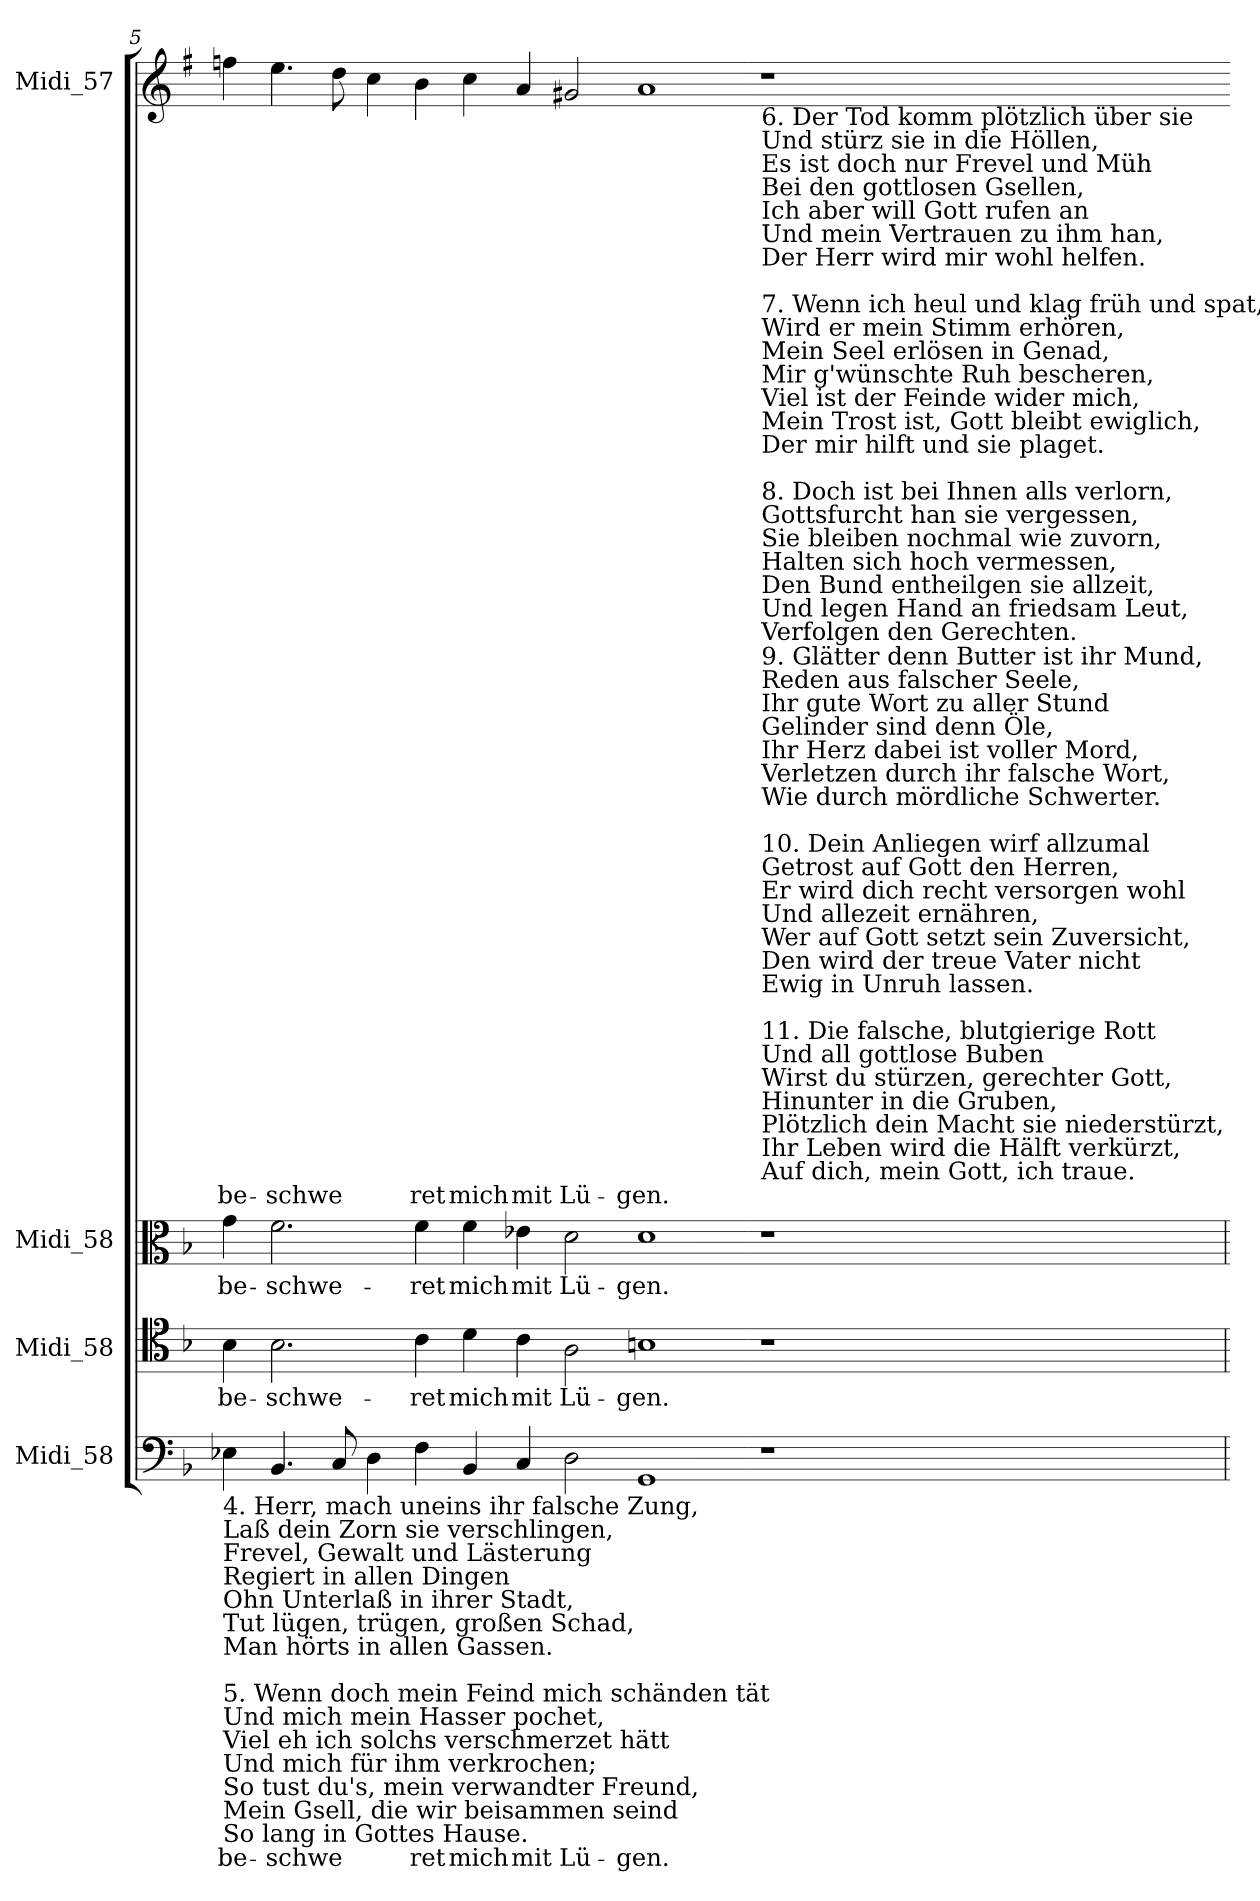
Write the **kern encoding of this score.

**kern	**text	**kern	**text	**kern	**text	**kern	**text
*part4	*part4	*part3	*part3	*part2	*part2	*part1	*part1
*staff4	*staff4	*staff3	*staff3	*staff2	*staff2	*staff1	*staff1
*I"Midi_58	*	*I"Midi_58	*	*I"Midi_58	*	*I"Midi_57	*
*clefF4	*	*clefC4	*	*clefC3	*	*clefG2	*
*	*	*	*	*	*	*ITrd1c2	*
*k[b-]	*	*k[b-]	*	*k[b-]	*	*k[b-]	*
*F:	*	*F:	*	*F:	*	*F:	*
=5	=5	=5	=5	=5	=5	=5	=5
!LO:TX:b:t=4. Herr, mach uneins ihr falsche Zung,\nLaß dein Zorn sie verschlingen,\nFrevel, Gewalt und Lästerung\nRegiert in allen Dingen\nOhn Unterlaß in ihrer Stadt,\nTut lügen, trügen, großen Schad,\nMan hörts in allen Gassen.\n\n5. Wenn doch mein Feind mich schänden tät\nUnd mich mein Hasser pochet,\nViel eh ich solchs verschmerzet hätt\nUnd mich für ihm verkrochen;\nSo tust du's, mein verwandter Freund,\nMein Gsell, die wir beisammen seind\nSo lang in Gottes Hause.	!	!	!	!	!	!	!
!	!LO:LY:b	!	!LO:LY:b	!	!LO:LY:b	!	!LO:LY:b
4E-X	be-	4B-	be-	4g	be-	4ee-X	be-
!	!LO:LY:b	!	!LO:LY:b	!	!LO:LY:b	!	!LO:LY:b
4.BB-	-schwe	2.B-	-schwe-	2.f	-schwe-	4.dd	-schwe
8C	.	.	.	.	.	8cc	.
4D	.	.	.	.	.	4b-	.
!	!LO:LY:b	!	!LO:LY:b	!	!LO:LY:b	!	!LO:LY:b
4F	ret	4c	-ret	4f	-ret	4a	ret
!	!LO:LY:b	!	!LO:LY:b	!	!LO:LY:b	!	!LO:LY:b
4BB-	mich	4d	mich	4f	mich	4b-	mich
!	!LO:LY:b	!	!LO:LY:b	!	!LO:LY:b	!	!LO:LY:b
4C	mit	4c	mit	4e-X	mit	4g	mit
!	!LO:LY:b	!	!LO:LY:b	!	!LO:LY:b	!	!LO:LY:b
2D	Lü-	2A	Lü-	2d	Lü-	2f#X	Lü-
!	!LO:LY:b	!	!LO:LY:b	!	!LO:LY:b	!	!LO:LY:b
1GG	-gen.	1Bn	-gen.	1d	-gen.	1g	-gen.
!!LO:LB:g=z
=6-	=6-	=6-	=6-	=6-	=6-	=6-	=6-
!	!	!	!	!	!	!LO:TX:b:t=6. Der Tod komm plötzlich über sie\nUnd stürz sie in die Höllen,\nEs ist doch nur Frevel und Müh\nBei den gottlosen Gsellen,\nIch aber will Gott rufen an\nUnd mein Vertrauen zu ihm han,\nDer Herr wird mir wohl helfen.\n\n7. Wenn ich heul und klag früh und spat,\nWird er mein Stimm erhören,\nMein Seel erlösen in Genad,\nMir g'wünschte Ruh bescheren,\nViel ist der Feinde wider mich,\nMein Trost ist, Gott bleibt ewiglich,\nDer mir hilft und sie plaget.\n\n8. Doch ist bei Ihnen alls verlorn,\nGottsfurcht han sie vergessen,\nSie bleiben nochmal wie zuvorn,\nHalten sich hoch vermessen,\nDen Bund entheilgen sie allzeit,\nUnd legen Hand an friedsam Leut,\nVerfolgen den Gerechten.	!
!	!	!	!	!	!	!LO:TX:b:t=9. Glätter denn Butter ist ihr Mund,\nReden aus falscher Seele,\nIhr gute Wort zu aller Stund\nGelinder sind denn Öle,\nIhr Herz dabei ist voller Mord,\nVerletzen durch ihr falsche Wort,\nWie durch mördliche Schwerter.\n\n10. Dein Anliegen wirf allzumal\nGetrost auf Gott den Herren,\nEr wird dich recht versorgen wohl\nUnd allezeit ernähren,\nWer auf Gott setzt sein Zuversicht,\nDen wird der treue Vater nicht\nEwig in Unruh lassen.\n\n11. Die falsche, blutgierige Rott\nUnd all gottlose Buben\nWirst du stürzen, gerechter Gott,\nHinunter in die Gruben,\nPlötzlich dein Macht sie niederstürzt,\nIhr Leben wird die Hälft verkürzt,\nAuf dich, mein Gott, ich traue.	!
1r	.	1r	.	1r	.	1r	.
=	=-	=	=-	=	=-	=-	=-
*-	*-	*-	*-	*-	*-	*-	*-
